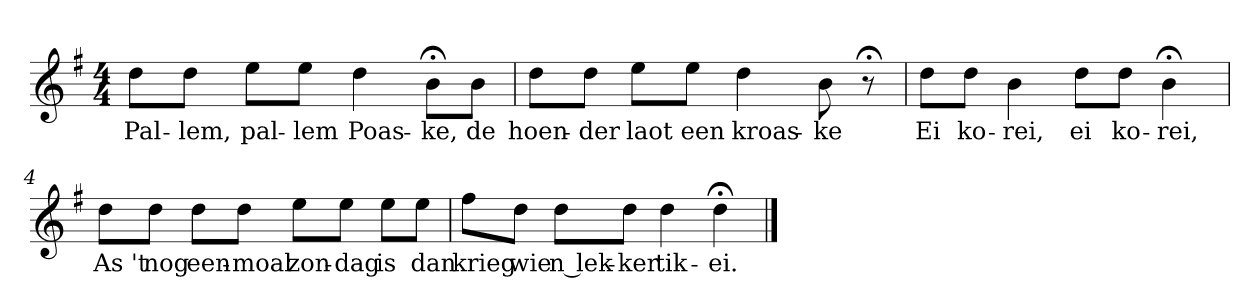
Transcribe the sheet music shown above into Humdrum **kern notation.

**kern	**text
*part1	*part1
*staff1	*staff1
*k[f#]	*
*G:	*
*M4/4	*
*MM120	*
=1	=1
8ddL	Pal-
8ddJ	-lem,
8eeL	pal-
8eeJ	-lem
4dd	Poas-
8b;<L	-ke,
8bJ	de
=2	=2
8ddL	hoen-
8ddJ	-der
8eeL	laot
8eeJ	een
4dd	kroas-
8b	-ke
8r;<	.
=3	=3
8ddL	Ei
8ddJ	ko-
4b	-rei,
8ddL	ei
8ddJ	ko-
4b;<	-rei,
=4	=4
8ddL	As 't
8ddJ	nog
8ddL	een-
8ddJ	-moal
8eeL	zon-
8eeJ	-dag
8eeL	is
8eeJ	dan
=5	=5
8ff#L	krieg
8ddJ	wie
8ddL	n lek-
8ddJ	-ker
4dd	tik-
4dd;<	-ei.
==	==
*-	*-
